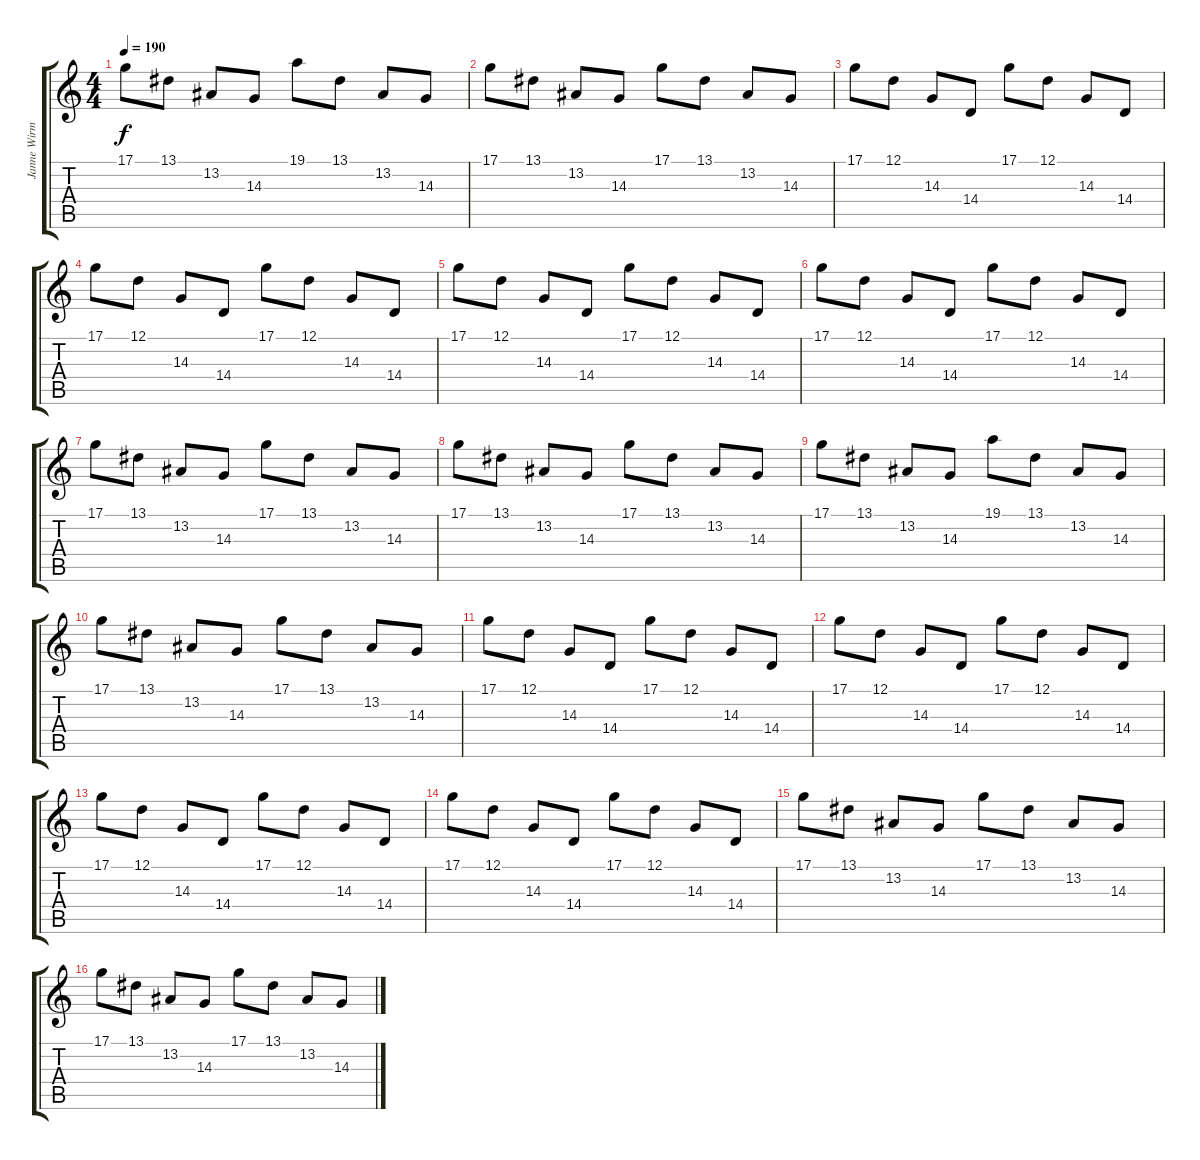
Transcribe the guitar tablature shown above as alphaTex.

\track ("Janne Wirmen" "Janne Wirm") {instrument pad1newage}
\staff {score tabs}
\tuning (D4 A3 F3 C3 G2 D2) {hide}
\ts (4 4)
\tempo 190
\clef g2
\ks c
17.1.8{dy f} 13.1.8 13.2.8 14.3.8 19.1.8 13.1.8 13.2.8 14.3.8 |
17.1.8 13.1.8 13.2.8 14.3.8 17.1.8 13.1.8 13.2.8 14.3.8 |
17.1.8 12.1.8 14.3.8 14.4.8 17.1.8 12.1.8 14.3.8 14.4.8 |
17.1.8 12.1.8 14.3.8 14.4.8 17.1.8 12.1.8 14.3.8 14.4.8 |
17.1.8 12.1.8 14.3.8 14.4.8 17.1.8 12.1.8 14.3.8 14.4.8 |
17.1.8 12.1.8 14.3.8 14.4.8 17.1.8 12.1.8 14.3.8 14.4.8 |
17.1.8 13.1.8 13.2.8 14.3.8 17.1.8 13.1.8 13.2.8 14.3.8 |
17.1.8 13.1.8 13.2.8 14.3.8 17.1.8 13.1.8 13.2.8 14.3.8 |
17.1.8 13.1.8 13.2.8 14.3.8 19.1.8 13.1.8 13.2.8 14.3.8 |
17.1.8 13.1.8 13.2.8 14.3.8 17.1.8 13.1.8 13.2.8 14.3.8 |
17.1.8 12.1.8 14.3.8 14.4.8 17.1.8 12.1.8 14.3.8 14.4.8 |
17.1.8 12.1.8 14.3.8 14.4.8 17.1.8 12.1.8 14.3.8 14.4.8 |
17.1.8 12.1.8 14.3.8 14.4.8 17.1.8 12.1.8 14.3.8 14.4.8 |
17.1.8 12.1.8 14.3.8 14.4.8 17.1.8 12.1.8 14.3.8 14.4.8 |
17.1.8 13.1.8 13.2.8 14.3.8 17.1.8 13.1.8 13.2.8 14.3.8 |
17.1.8 13.1.8 13.2.8 14.3.8 17.1.8 13.1.8 13.2.8 14.3.8
